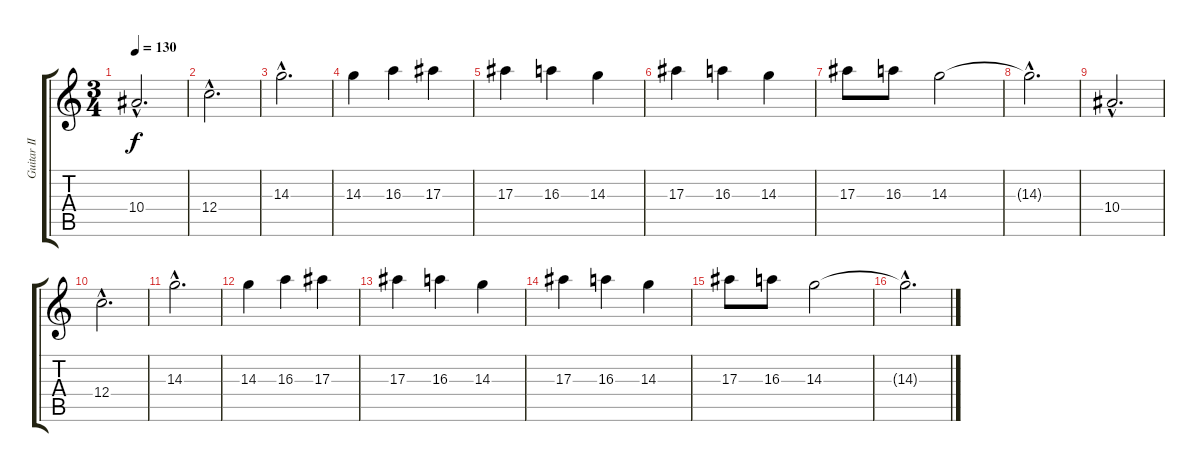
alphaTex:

\track ("Guitar II" "Guitar II") {instrument distortionguitar}
\staff {score tabs}
\tuning (D4 A3 F3 C3 G2 D2) {hide}
\ts (3 4)
\tempo 130
\clef g2
\ks c
10.4{hac}.2{d dy f} |
12.4{hac}.2{d} |
14.3{hac}.2{d} |
14.3.4 16.3.4 17.3.4 |
17.3.4 16.3.4 14.3.4 |
17.3.4 16.3.4 14.3.4 |
17.3.8 16.3.8 14.3.2 |
14.3{hac t}.2{d} |
10.4{hac}.2{d} |
12.4{hac}.2{d} |
14.3{hac}.2{d} |
14.3.4 16.3.4 17.3.4 |
17.3.4 16.3.4 14.3.4 |
17.3.4 16.3.4 14.3.4 |
17.3.8 16.3.8 14.3.2 |
14.3{hac t}.2{d}
